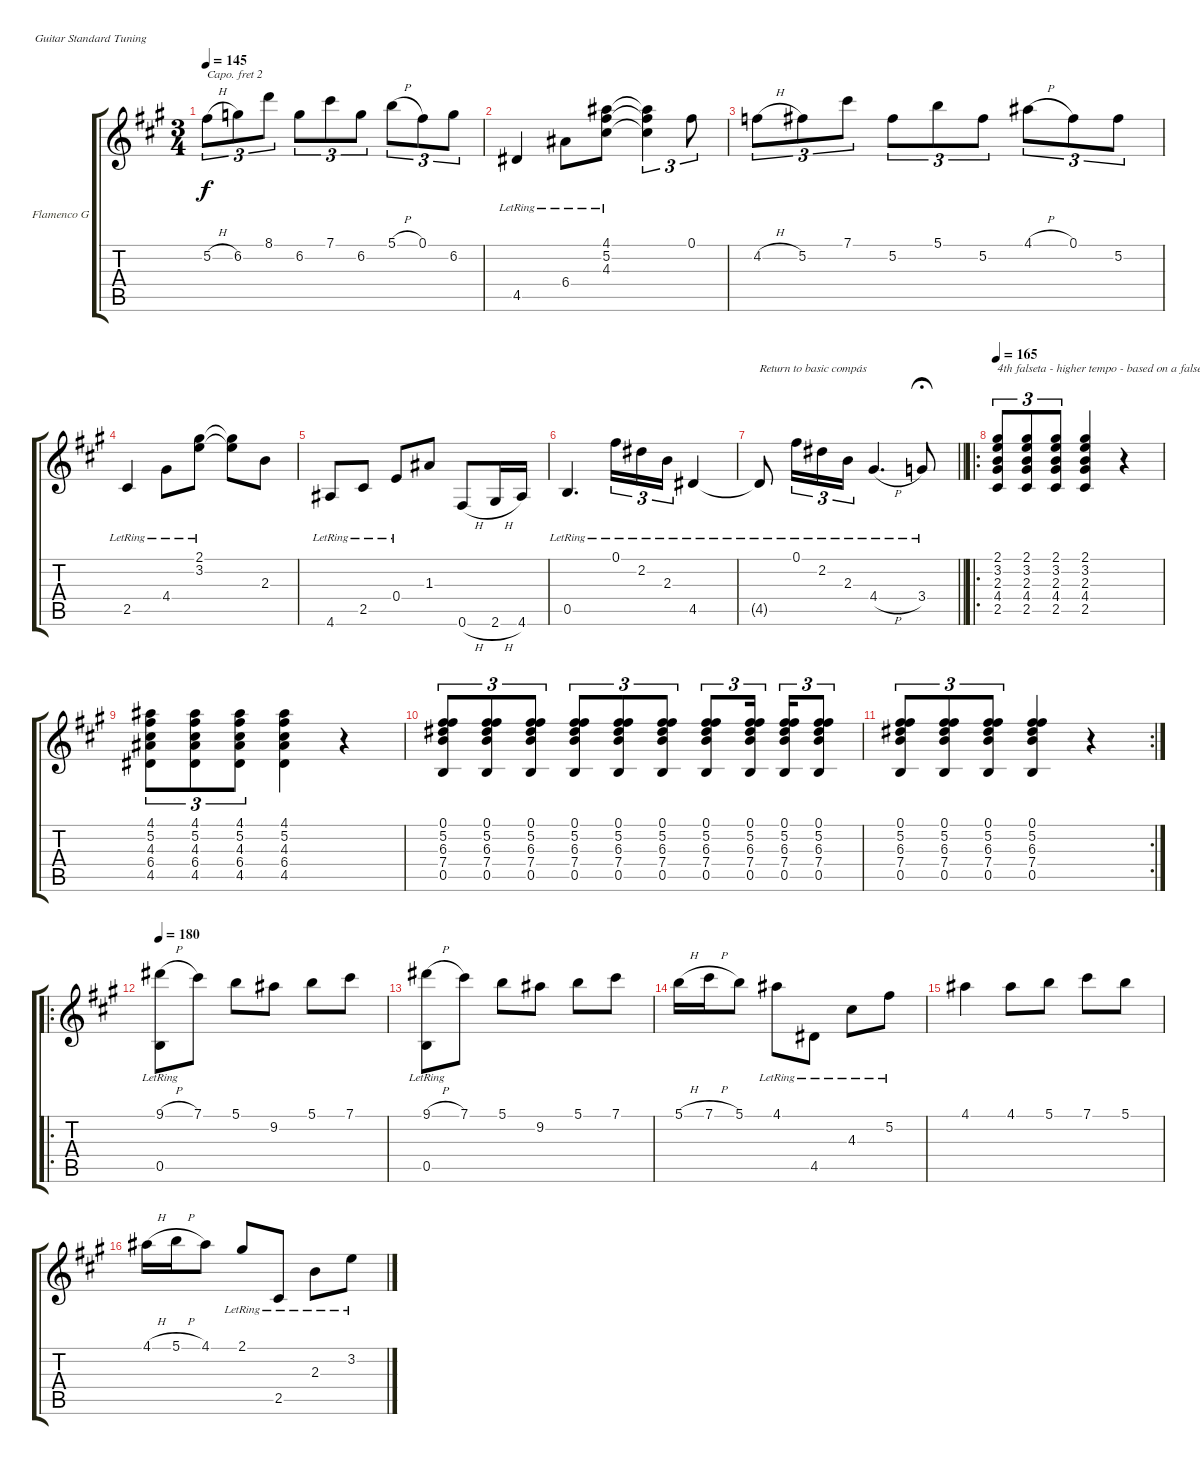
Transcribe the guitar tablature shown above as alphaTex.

\defaultSystemsLayout 4
\bracketExtendMode groupsimilarinstruments
\firstSystemTrackNameOrientation horizontal
\otherSystemsTrackNameOrientation horizontal
\track ("Flamenco Guitar" "Flamenco G") {instrument acousticguitarnylon}
\staff {score tabs}
\capo 2
\tuning (E4 B3 G3 D3 A2 E2)
\ts (3 4)
\tempo 145
\clef g2
\ks a
5.2{h}.8{tu (3 2) dy f} 6.2.8{tu (3 2)} 8.1.8{tu (3 2)} 6.2.8{tu (3 2)} 7.1.8{tu (3 2)} 6.2.8{tu (3 2)} 5.1{h}.8{tu (3 2)} 0.1.8{tu (3 2)} 6.2.8{tu (3 2)} |
4.5{lr}.4 6.4{lr}.8 (4.3{lr} 5.2{lr} 4.1{lr}).8 (4.3{t} 5.2{t} 4.1{t}).4{tu (3 2)} 0.1.8{tu (3 2)} |
4.2{h}.8{tu (3 2)} 5.2.8{tu (3 2)} 7.1.8{tu (3 2)} 5.2.8{tu (3 2)} 5.1.8{tu (3 2)} 5.2.8{tu (3 2)} 4.1{h}.8{tu (3 2)} 0.1.8{tu (3 2)} 5.2.8{tu (3 2)} |
2.5{lr}.4 4.4{lr}.8 (3.2{lr} 2.1{lr}).8 (2.1{t} 3.2{t}).8 2.3.8 |
4.6{lr}.8 2.5{lr}.8 0.4{lr}.8 1.3.8 0.6{h}.8 2.6{h}.16 4.6.16 |
0.5{lr}.4{d} 0.1{lr}.16{tu (3 2)} 2.2{lr}.16{tu (3 2)} 2.3{lr}.16{tu (3 2)} 4.5{lr}.4 |
\barLineRight lightlight
4.5{lr t}.8{txt "Return to basic compás"} 0.1{lr}.16{tu (3 2)} 2.2{lr}.16{tu (3 2)} 2.3{lr}.16{tu (3 2)} 4.4{h lr}.4{d} 3.4{lr}.8{fermata (medium 1)} |
\ro
\tempo 165
(2.5 4.4 2.3 3.2 2.1).8{tu (3 2) txt "4th falseta - higher tempo - based on a falseta in the Solo Compás series"} (2.5 4.4 2.3 3.2 2.1).8{tu (3 2)} (2.5 4.4 2.3 3.2 2.1).8{tu (3 2)} (2.5 4.4 2.3 3.2 2.1).4 r.4 |
(4.5 6.4 4.3 5.2 4.1).8{tu (3 2)} (4.5 6.4 4.3 5.2 4.1).8{tu (3 2)} (4.5 6.4 4.3 5.2 4.1).8{tu (3 2)} (4.5 6.4 4.3 5.2 4.1).4 r.4 |
(0.5 7.4 6.3 5.2 0.1).8{tu (3 2)} (0.5 7.4 6.3 5.2 0.1).8{tu (3 2)} (0.5 7.4 6.3 5.2 0.1).8{tu (3 2)} (0.5 7.4 6.3 5.2 0.1).8{tu (3 2)} (0.5 7.4 6.3 5.2 0.1).8{tu (3 2)} (0.5 7.4 6.3 5.2 0.1).8{tu (3 2)} (0.5 7.4 6.3 5.2 0.1).8{tu (3 2)} (0.5 7.4 6.3 5.2 0.1).16{tu (3 2)} (0.5 7.4 6.3 5.2 0.1).16{tu (3 2)} (0.5 7.4 6.3 5.2 0.1).8{tu (3 2)} |
\rc 2
(0.5 7.4 6.3 5.2 0.1).8{tu (3 2)} (0.5 7.4 6.3 5.2 0.1).8{tu (3 2)} (0.5 7.4 6.3 5.2 0.1).8{tu (3 2)} (0.5 7.4 6.3 5.2 0.1).4 r.4 |
\ro
\tempo 180
(0.5{lr} 9.1{h}).8 7.1.8 5.1.8 9.2.8 5.1.8 7.1.8 |
(9.1{h} 0.5{lr}).8 7.1.8 5.1.8 9.2.8 5.1.8 7.1.8 |
5.1{h}.16 7.1{h}.16 5.1.8 4.1{lr}.8 4.5{lr}.8 4.3{lr}.8 5.2{lr}.8 |
4.1.4 4.1.8 5.1.8 7.1.8 5.1.8 |
4.1{h}.16 5.1{h}.16 4.1.8 2.1{lr}.8 2.5{lr}.8 2.3{lr}.8 3.2{lr}.8
